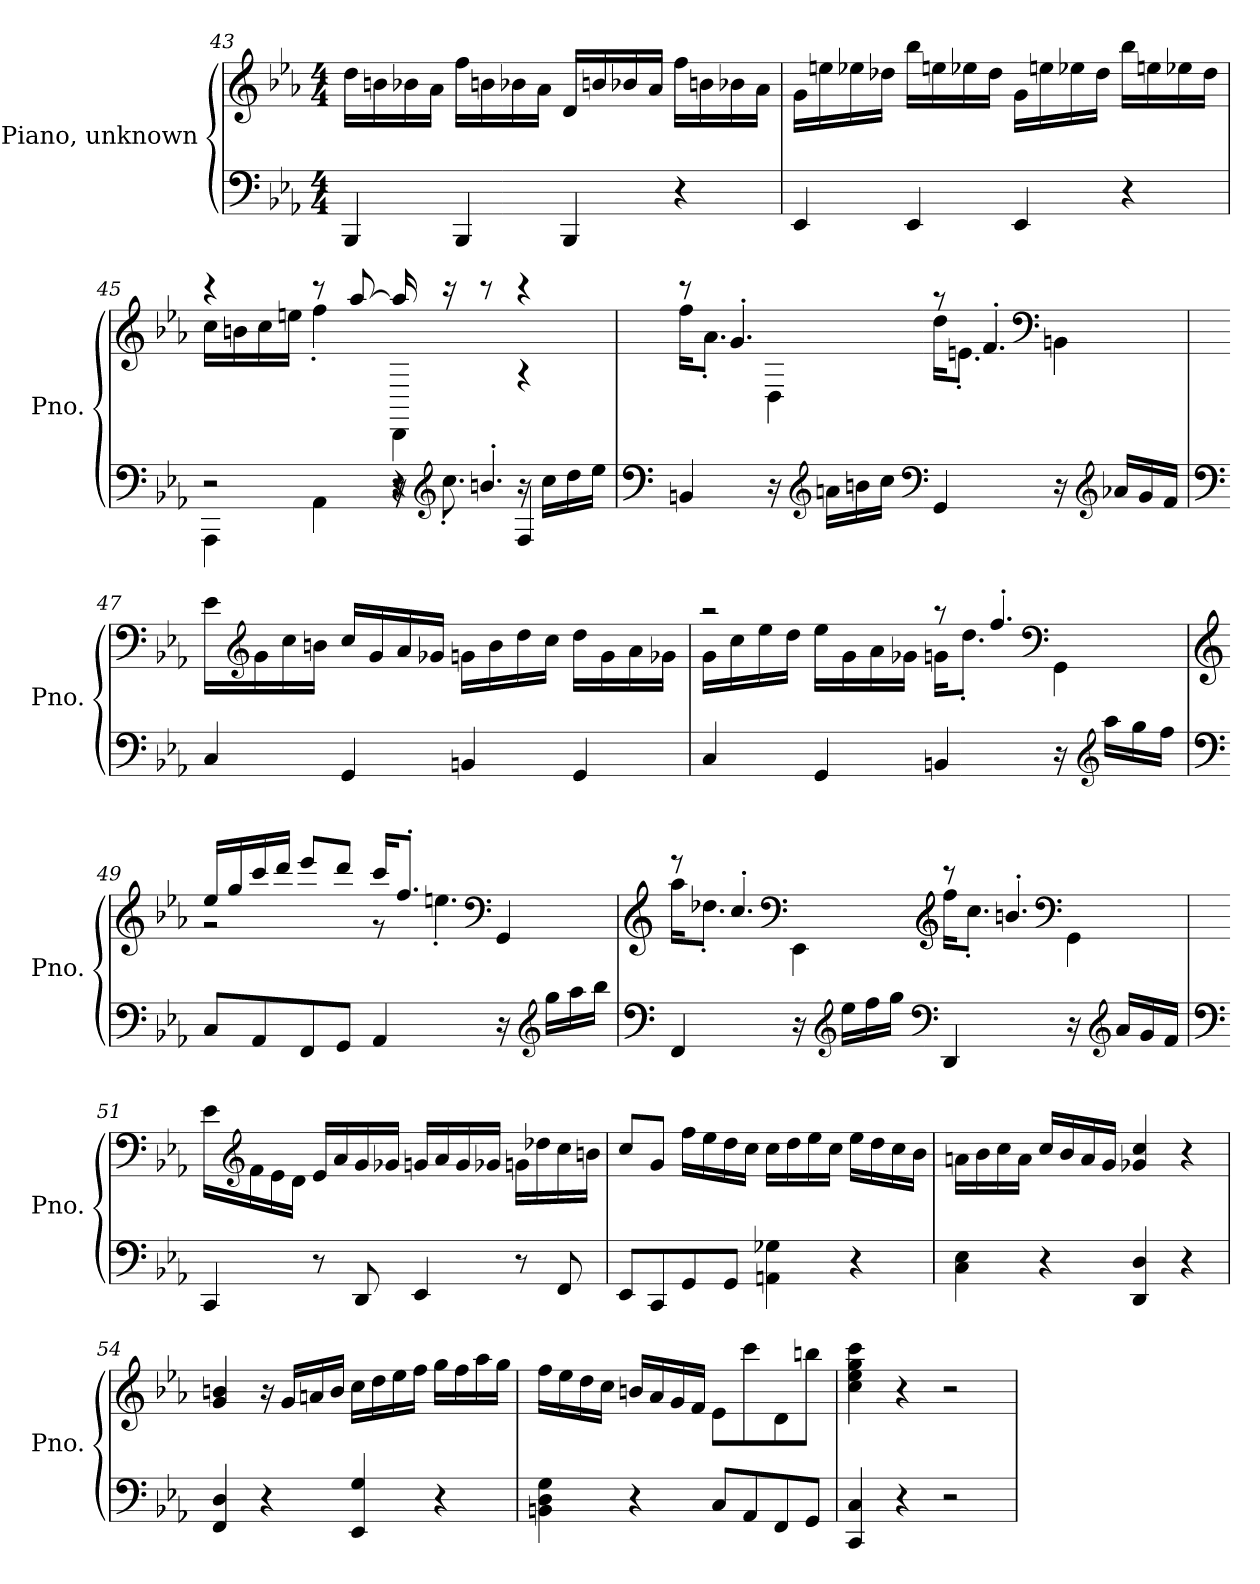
**kern	**kern
*part1	*part1
*staff2	*staff1
*I"Piano, unknown	*
*I'Pno.	*
!!LO:LB:g=z
*clefF4	*clefG2
*k[b-e-a-]	*k[b-e-a-]
*M4/4	*M4/4
=43	=43
4BBB-/	16dd\LL
.	16bn\
.	16b-X\
.	16a-\JJ
4BBB-/	16ff\LL
.	16bn\
.	16b-X\
.	16a-\JJ
4BBB-/	16d/LL
.	16bn/
.	16b-X/
.	16a-/JJ
4r	16ff\LL
.	16bn\
.	16b-X\
.	16a-\JJ
=44	=44
4EE-/	16g\LL
.	16een\
.	16ee-X\
.	16dd-X\JJ
4EE-/	16bb-\LL
.	16een\
.	16ee-X\
.	16dd-\JJ
4EE-/	16g\LL
.	16een\
.	16ee-X\
.	16dd-\JJ
4r	16bb-\LL
.	16een\
.	16ee-X\
.	16dd-\JJ
!!LO:LB:g=z
=45	=45
*^	*^
*	*^	*	*
2r	4AAA-\	2r	4r	16cc\LL
.	.	.	.	16bn\
.	.	.	.	16cc\
.	.	.	.	16een\JJ
.	4AA-\	.	8r	4ff'\
.	.	.	[8aa-/	.
8r	16r	4r	16aa-/]	4DD\
*clefG2	*	*	*	*
.	8.cc'\	.	16r	.
4.bn'/	.	.	8r	.
.	16r	4F/	4r	4r
.	16cc\LL	.	.	.
.	16dd\	.	.	.
.	16ee-\JJ	.	.	.
*v	*v	*v	*	*
!!LO:LB:g=z	!!
=46	=46	=46
*clefF4	*	*
4BBn/	8r	16ff\KL
.	.	8.a-'\J
.	4.g'/	.
16r	.	4D\
*clefG2	*	*
16an\LL	.	.
16bn\	.	.
16cc\JJ	.	.
*clefF4	*	*
4GG/	8r	16dd\KL
.	.	8.en'\J
.	4.f'/	.
*	*clefF4	*
16r	.	4BBn\
*clefG2	*	*
16a-X/LL	.	.
16g/	.	.
16f/JJ	.	.
*	*v	*v
!!LO:PB:g=z
=47	=47
*clefF4	*
4C/	16e-\LL
*	*clefG2
.	16g\
.	16cc\
.	16bn\JJ
4GG/	16cc/LL
.	16g/
.	16a-/
.	16g-X/JJ
4BBn/	16gn\LL
.	16b\
.	16dd\
.	16cc\JJ
4GG/	16dd\LL
.	16g\
.	16a-\
.	16g-X\JJ
=48	=48
*	*^
4C/	2r	16g\LL
.	.	16cc\
.	.	16ee-\
.	.	16dd\JJ
4GG/	.	16ee-\LL
.	.	16g\
.	.	16a-\
.	.	16g-X\JJ
4BBn/	8r	16gn\KL
.	.	8.dd'\J
.	4.ff'/	.
*	*clefF4	*
16r	.	4GG\
*clefG2	*	*
16aa-\LL	.	.
16gg\	.	.
16ff\JJ	.	.
!!LO:LB:g=z	!!
=49	=49	=49
*clefF4	*clefG2	*
8C/L	16ee-/LL	2r
.	16gg/	.
8AA-/	16ccc/	.
.	16ddd/JJ	.
8FF/	8eee-/L	.
8GG/J	8ddd/J	.
4AA-/	16ccc/KL	8r
.	8.ff'/J	.
.	.	4.een'\
*	*clefF4	*
16r	4GG/	.
*clefG2	*	*
16gg\LL	.	.
16aa-\	.	.
16bb-\JJ	.	.
!!LO:LB:g=z	!!
=50	=50	=50
*clefF4	*clefG2	*
4FF/	8r	16aa-\KL
.	.	8.dd-X'\J
.	4.cc'/	.
*	*clefF4	*
16r	.	4EE-\
*clefG2	*	*
16ee-\LL	.	.
16ff\	.	.
16gg\JJ	.	.
*clefF4	*clefG2	*
4DD/	8r	16ff\KL
.	.	8.cc'\J
.	4.bn'/	.
*	*clefF4	*
16r	.	4GG\
*clefG2	*	*
16a-/LL	.	.
16g/	.	.
16f/JJ	.	.
*	*v	*v
!!LO:LB:g=z
=51	=51
*clefF4	*
4CC/	16e-\LL
*	*clefG2
.	16f\
.	16e-\
.	16d\JJ
8r	16e-/LL
.	16a-/
8DD/	16g/
.	16g-X/JJ
4EE-/	16gn/LL
.	16a-/
.	16g/
.	16g-X/JJ
8r	16gn\LL
.	16dd-X\
8FF/	16cc\
.	16bn\JJ
=52	=52
8EE-/L	8cc/L
8CC/	8g/J
8GG/	16ff\LL
.	16ee-\
8GG/J	16dd\
.	16cc\JJ
4AAn\ 4G-X\	16cc\LL
.	16dd\
.	16ee-\
.	16cc\JJ
4r	16ee-\LL
.	16dd\
.	16cc\
.	16b-\JJ
!!LO:LB:g=z
=53	=53
4C\ 4E-\	16an\LL
.	16b-\
.	16cc\
.	16a\JJ
4r	16cc/LL
.	16b-/
.	16a/
.	16g/JJ
4DD/ 4D/	4g-X/ 4cc/
4r	4r
=54	=54
4FF/ 4D/	4g/ 4bn/
4r	16r
.	16g/LL
.	16an/
.	16b/JJ
4EE-/ 4G/	16cc\LL
.	16dd\
.	16ee-\
.	16ff\JJ
4r	16gg\LL
.	16ff\
.	16aa-\
.	16gg\JJ
=55	=55
4BBn\ 4D\ 4G\	16ff\LL
.	16ee-\
.	16dd\
.	16cc\JJ
4r	16bn/LL
.	16a-/
.	16g/
.	16f/JJ
8C/L	8e-\L
8AA-/	8ccc\
8FF/	8d\
8GG/J	8bbn\J
=56	=56
4CC/ 4C/	4cc\ 4ee-\ 4gg\ 4ccc\
4r	4r
2r	2r
=	=
*-	*-
